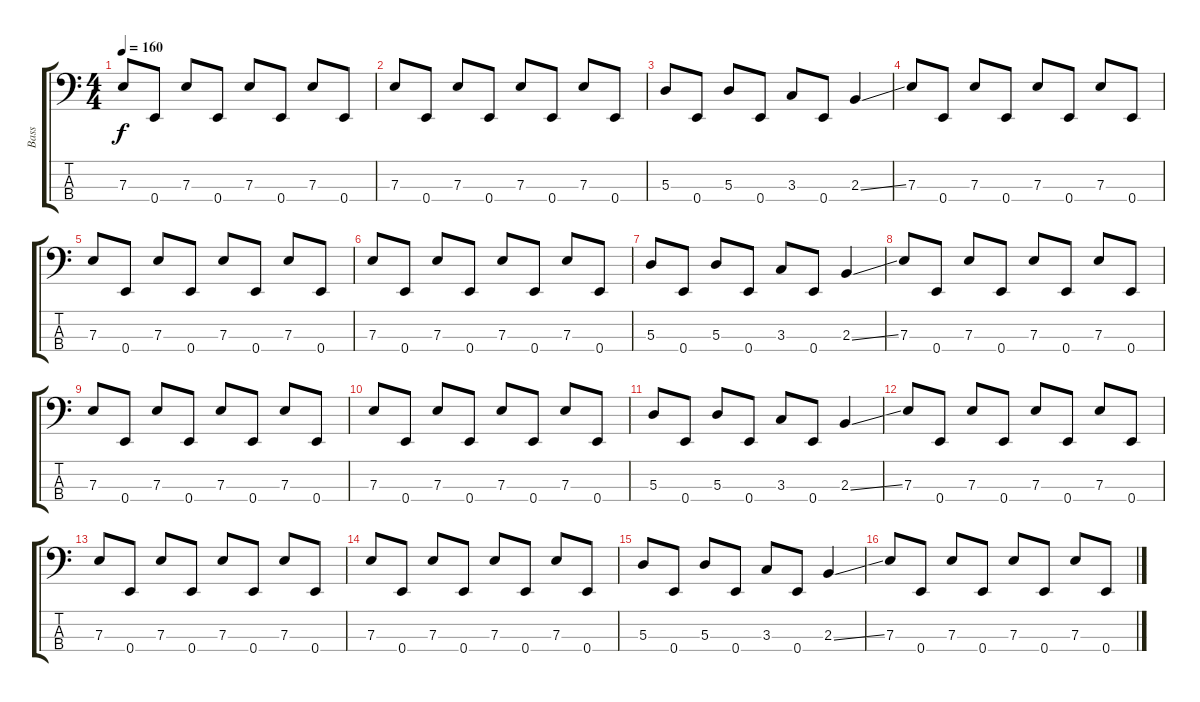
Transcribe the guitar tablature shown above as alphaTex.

\track ("Bass" "Bass") {instrument electricbassfinger}
\staff {score tabs}
\tuning (G2 D2 A1 E1) {hide}
\ts (4 4)
\tempo 160
\clef f4
\ks c
7.3.8{dy f instrument electricbassfinger} 0.4.8 7.3.8 0.4.8 7.3.8 0.4.8 7.3.8 0.4.8 |
7.3.8 0.4.8 7.3.8 0.4.8 7.3.8 0.4.8 7.3.8 0.4.8 |
5.3.8 0.4.8 5.3.8 0.4.8 3.3.8 0.4.8 2.3{ss}.4 |
7.3.8 0.4.8 7.3.8 0.4.8 7.3.8 0.4.8 7.3.8 0.4.8 |
7.3.8 0.4.8 7.3.8 0.4.8 7.3.8 0.4.8 7.3.8 0.4.8 |
7.3.8 0.4.8 7.3.8 0.4.8 7.3.8 0.4.8 7.3.8 0.4.8 |
5.3.8 0.4.8 5.3.8 0.4.8 3.3.8 0.4.8 2.3{ss}.4 |
7.3.8 0.4.8 7.3.8 0.4.8 7.3.8 0.4.8 7.3.8 0.4.8 |
7.3.8 0.4.8 7.3.8 0.4.8 7.3.8 0.4.8 7.3.8 0.4.8 |
7.3.8 0.4.8 7.3.8 0.4.8 7.3.8 0.4.8 7.3.8 0.4.8 |
5.3.8 0.4.8 5.3.8 0.4.8 3.3.8 0.4.8 2.3{ss}.4 |
7.3.8 0.4.8 7.3.8 0.4.8 7.3.8 0.4.8 7.3.8 0.4.8 |
7.3.8 0.4.8 7.3.8 0.4.8 7.3.8 0.4.8 7.3.8 0.4.8 |
7.3.8 0.4.8 7.3.8 0.4.8 7.3.8 0.4.8 7.3.8 0.4.8 |
5.3.8 0.4.8 5.3.8 0.4.8 3.3.8 0.4.8 2.3{ss}.4 |
7.3.8 0.4.8 7.3.8 0.4.8 7.3.8 0.4.8 7.3.8 0.4.8
